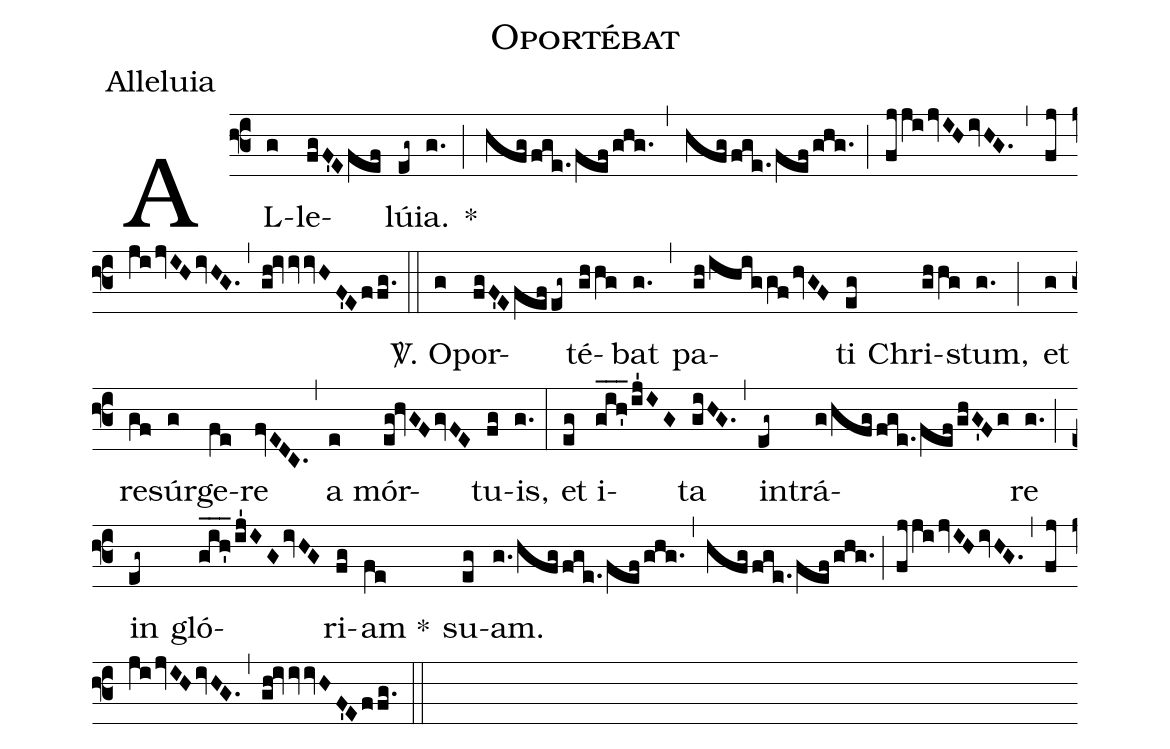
name:Oportébat;
office-part:Alleluia;
%%
(f3) AL(g)le(fgF'Efef)lú(eg~)ia.(g.) *(;) (hfg/fge./fef/ghg.,hfg/fge./fef/ghg.;fjjijvIHivHG.,fjjijvIHivHG.,gh!ivvvHF'Effg.) (::)

<sp>V/</sp>. O(g)por(fgF'Efef/eg~)té(ghhg)bat(g.) (,) pa(gh/ihiggfhvGF)ti(eg) Chri(ghhg)stum,(g.) (;) et(g) re(gf)súr(g)ge(fe)re(fvEDC.) (,) a(e) mór(eg!hvGFgvFE)tu(fg)is,(g.) (:)
et(eg) i(gih'___/ij'IG)ta(giHG.) (,) in(eg~)trá(g/hfg/fge./fef/ghG'Fg)re(g.) (;) in(eg~) gló(gih'___/ij'IGivHG)ri(fg)am *(fe) su(eg)am.(g./hfg/fge./fef/ghg.,hfg/fge./fef/ghg.;fjjijvIHivHG.,fjjijvIHivHG.,gh!ivvvHF'Effg.) (::)
